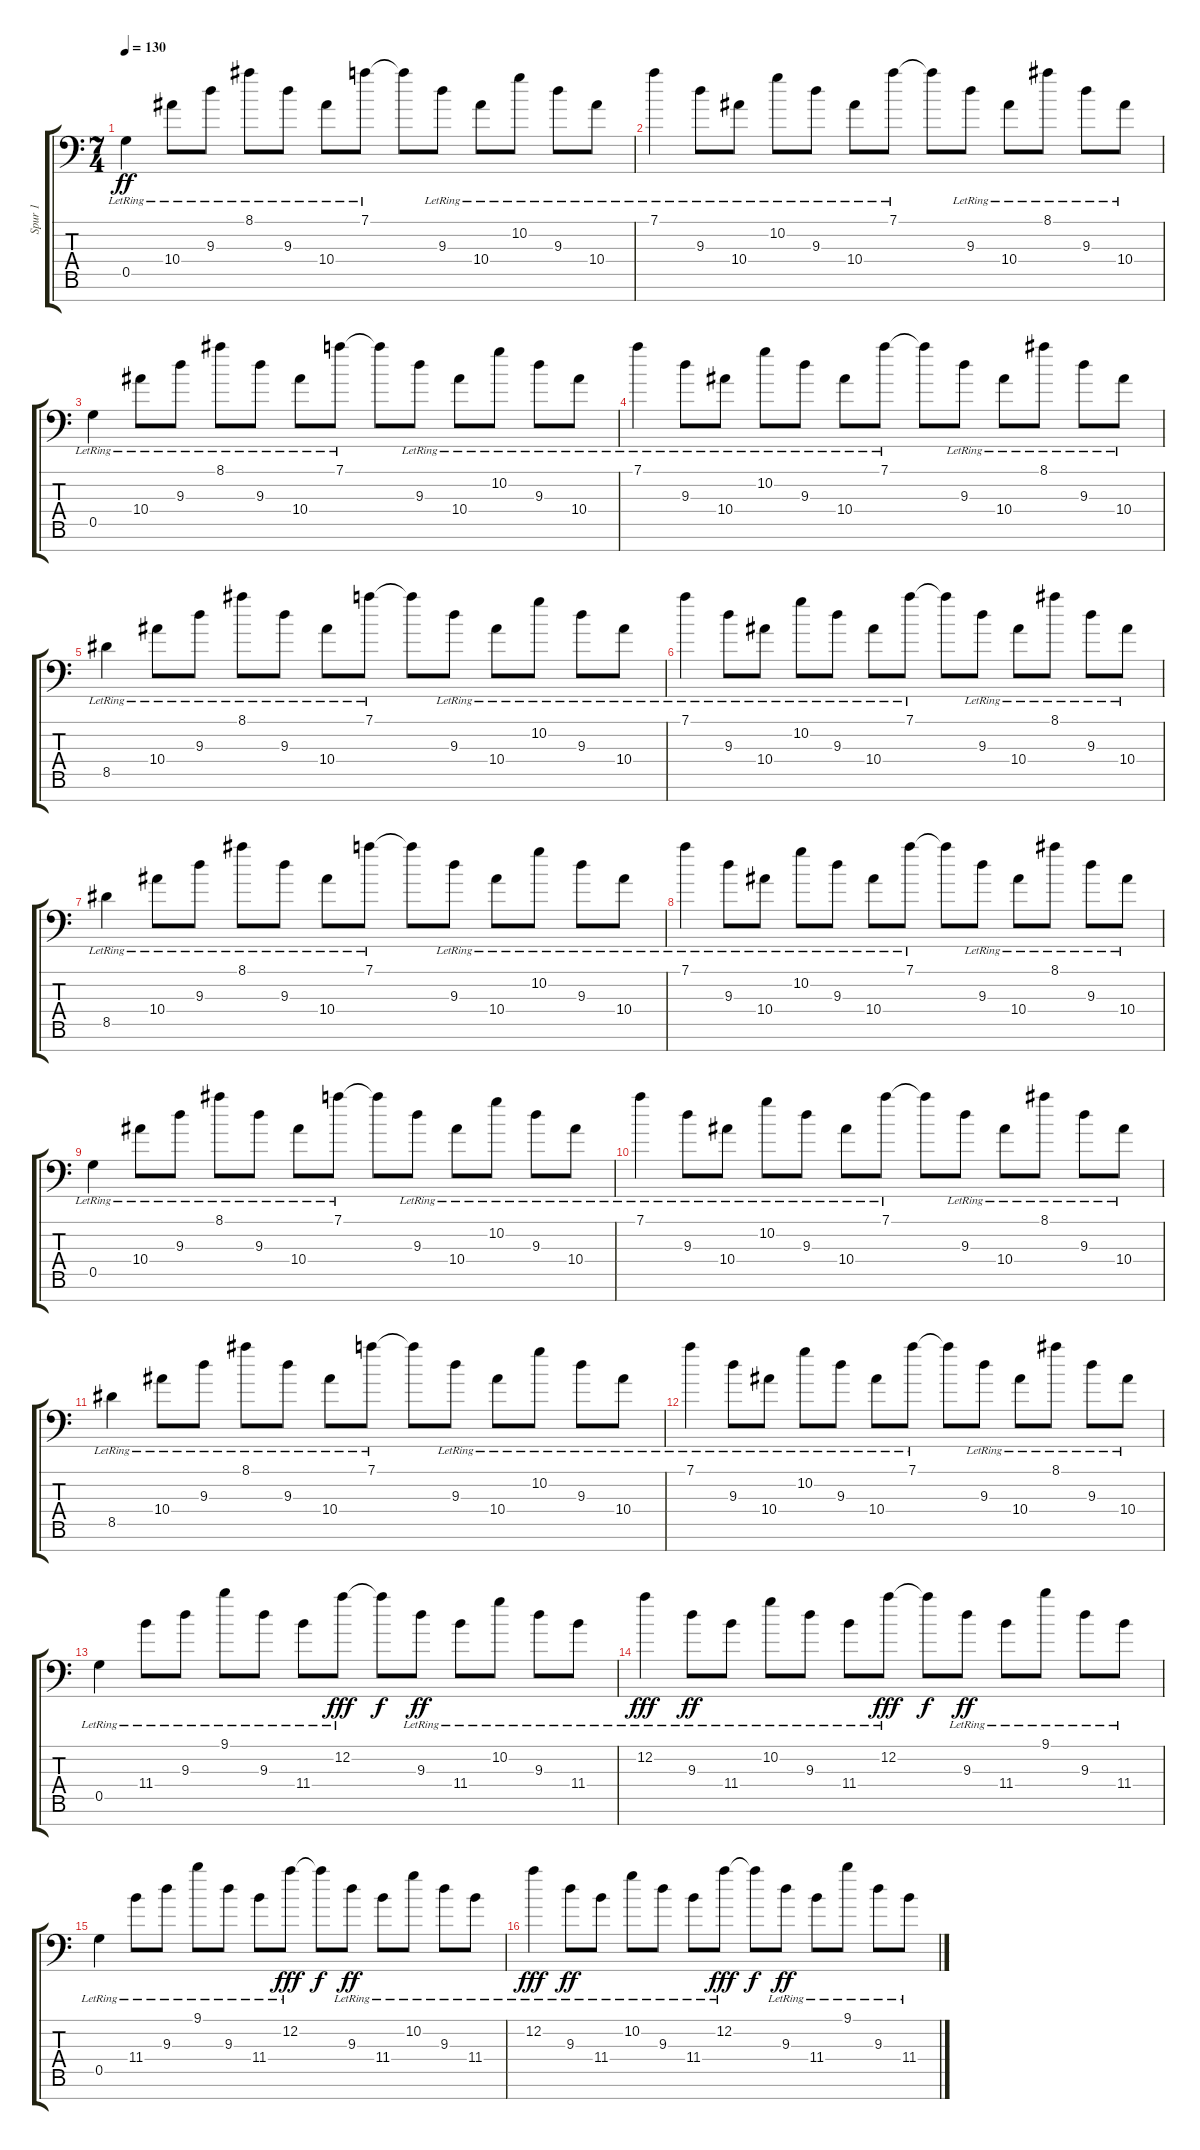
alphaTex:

\track ("Spur 1" "Spur 1") {instrument acousticguitarsteel}
\staff {score tabs}
\tuning (D4 A3 F3 C3 G2 D2 G1) {hide}
\ts (7 4)
\tempo 130
\clef f4
\ks c
0.5{lr}.4{dy ff} 10.4{lr}.8 9.3{lr}.8 8.1{lr}.8 9.3{lr}.8 10.4{lr}.8 7.1{lr}.8 7.1{t}.8 9.3{lr}.8 10.4{lr}.8 10.2{lr}.8 9.3{lr}.8 10.4{lr}.8 |
7.1{lr}.4 9.3{lr}.8 10.4{lr}.8 10.2{lr}.8 9.3{lr}.8 10.4{lr}.8 7.1{lr}.8 7.1{t}.8 9.3{lr}.8 10.4{lr}.8 8.1{lr}.8 9.3{lr}.8 10.4{lr}.8 |
0.5{lr}.4 10.4{lr}.8 9.3{lr}.8 8.1{lr}.8 9.3{lr}.8 10.4{lr}.8 7.1{lr}.8 7.1{t}.8 9.3{lr}.8 10.4{lr}.8 10.2{lr}.8 9.3{lr}.8 10.4{lr}.8 |
7.1{lr}.4 9.3{lr}.8 10.4{lr}.8 10.2{lr}.8 9.3{lr}.8 10.4{lr}.8 7.1{lr}.8 7.1{t}.8 9.3{lr}.8 10.4{lr}.8 8.1{lr}.8 9.3{lr}.8 10.4{lr}.8 |
8.5{lr}.4 10.4{lr}.8 9.3{lr}.8 8.1{lr}.8 9.3{lr}.8 10.4{lr}.8 7.1{lr}.8 7.1{t}.8 9.3{lr}.8 10.4{lr}.8 10.2{lr}.8 9.3{lr}.8 10.4{lr}.8 |
7.1{lr}.4 9.3{lr}.8 10.4{lr}.8 10.2{lr}.8 9.3{lr}.8 10.4{lr}.8 7.1{lr}.8 7.1{t}.8 9.3{lr}.8 10.4{lr}.8 8.1{lr}.8 9.3{lr}.8 10.4{lr}.8 |
8.5{lr}.4 10.4{lr}.8 9.3{lr}.8 8.1{lr}.8 9.3{lr}.8 10.4{lr}.8 7.1{lr}.8 7.1{t}.8 9.3{lr}.8 10.4{lr}.8 10.2{lr}.8 9.3{lr}.8 10.4{lr}.8 |
7.1{lr}.4 9.3{lr}.8 10.4{lr}.8 10.2{lr}.8 9.3{lr}.8 10.4{lr}.8 7.1{lr}.8 7.1{t}.8 9.3{lr}.8 10.4{lr}.8 8.1{lr}.8 9.3{lr}.8 10.4{lr}.8 |
0.5{lr}.4 10.4{lr}.8 9.3{lr}.8 8.1{lr}.8 9.3{lr}.8 10.4{lr}.8 7.1{lr}.8 7.1{t}.8 9.3{lr}.8 10.4{lr}.8 10.2{lr}.8 9.3{lr}.8 10.4{lr}.8 |
7.1{lr}.4 9.3{lr}.8 10.4{lr}.8 10.2{lr}.8 9.3{lr}.8 10.4{lr}.8 7.1{lr}.8 7.1{t}.8 9.3{lr}.8 10.4{lr}.8 8.1{lr}.8 9.3{lr}.8 10.4{lr}.8 |
8.5{lr}.4 10.4{lr}.8 9.3{lr}.8 8.1{lr}.8 9.3{lr}.8 10.4{lr}.8 7.1{lr}.8 7.1{t}.8 9.3{lr}.8 10.4{lr}.8 10.2{lr}.8 9.3{lr}.8 10.4{lr}.8 |
7.1{lr}.4 9.3{lr}.8 10.4{lr}.8 10.2{lr}.8 9.3{lr}.8 10.4{lr}.8 7.1{lr}.8 7.1{t}.8 9.3{lr}.8 10.4{lr}.8 8.1{lr}.8 9.3{lr}.8 10.4{lr}.8 |
0.5{lr}.4 11.4{lr}.8 9.3{lr}.8 9.1{lr}.8 9.3{lr}.8 11.4{lr}.8 12.2{lr}.8{dy fff} 12.2{t}.8{dy f} 9.3{lr}.8{dy ff} 11.4{lr}.8 10.2{lr}.8 9.3{lr}.8 11.4{lr}.8 |
12.2{lr}.4{dy fff} 9.3{lr}.8{dy ff} 11.4{lr}.8 10.2{lr}.8 9.3{lr}.8 11.4{lr}.8 12.2{lr}.8{dy fff} 12.2{t}.8{dy f} 9.3{lr}.8{dy ff} 11.4{lr}.8 9.1{lr}.8 9.3{lr}.8 11.4{lr}.8 |
0.5{lr}.4 11.4{lr}.8 9.3{lr}.8 9.1{lr}.8 9.3{lr}.8 11.4{lr}.8 12.2{lr}.8{dy fff} 12.2{t}.8{dy f} 9.3{lr}.8{dy ff} 11.4{lr}.8 10.2{lr}.8 9.3{lr}.8 11.4{lr}.8 |
12.2{lr}.4{dy fff} 9.3{lr}.8{dy ff} 11.4{lr}.8 10.2{lr}.8 9.3{lr}.8 11.4{lr}.8 12.2{lr}.8{dy fff} 12.2{t}.8{dy f} 9.3{lr}.8{dy ff} 11.4{lr}.8 9.1{lr}.8 9.3{lr}.8 11.4{lr}.8
